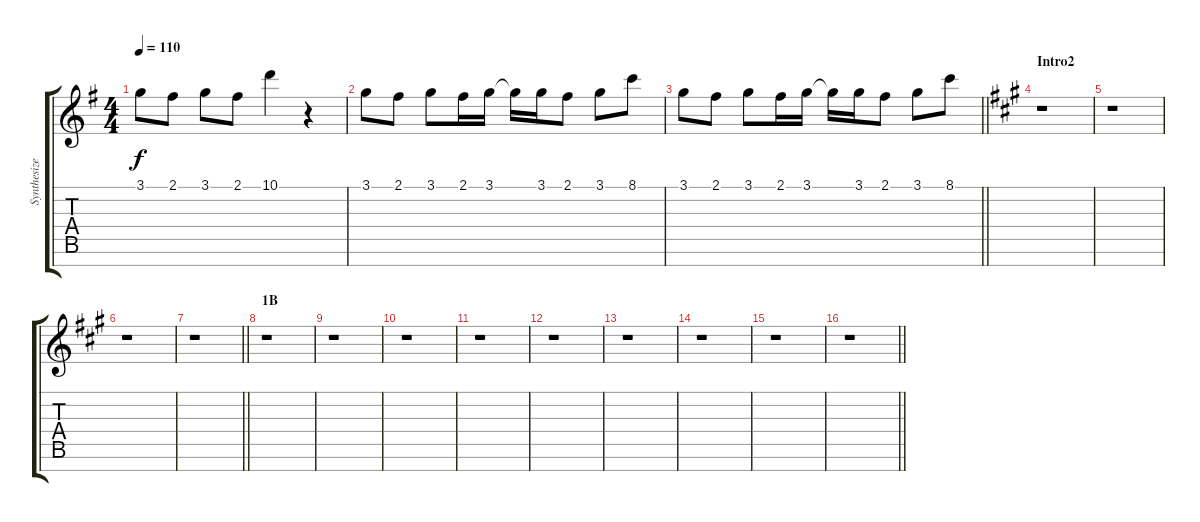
\track ("Synthesizer III" "Synthesize") {instrument pad3polysynth}
\staff {score tabs}
\tuning (E5 B4 G4 D4 A3 E3 B2) {hide}
\ts (4 4)
\tempo 110
\clef g2
\ks g
3.1.8{dy f} 2.1.8 3.1.8 2.1.8 10.1.4 r.4 |
3.1.8 2.1.8 3.1.8 2.1.16 3.1.16 3.1{t}.16 3.1.16 2.1.8 3.1.8 8.1.8 |
\barLineRight lightlight
3.1.8 2.1.8 3.1.8 2.1.16 3.1.16 3.1{t}.16 3.1.16 2.1.8 3.1.8 8.1.8 |
\section ("" "Intro2")
\ks a
r.1 |
r.1 |
r.1 |
\barLineRight lightlight
r.1 |
\section ("" "1B")
r.1 |
r.1 |
r.1 |
r.1 |
r.1 |
r.1 |
r.1 |
r.1 |
\barLineRight lightlight
r.1
